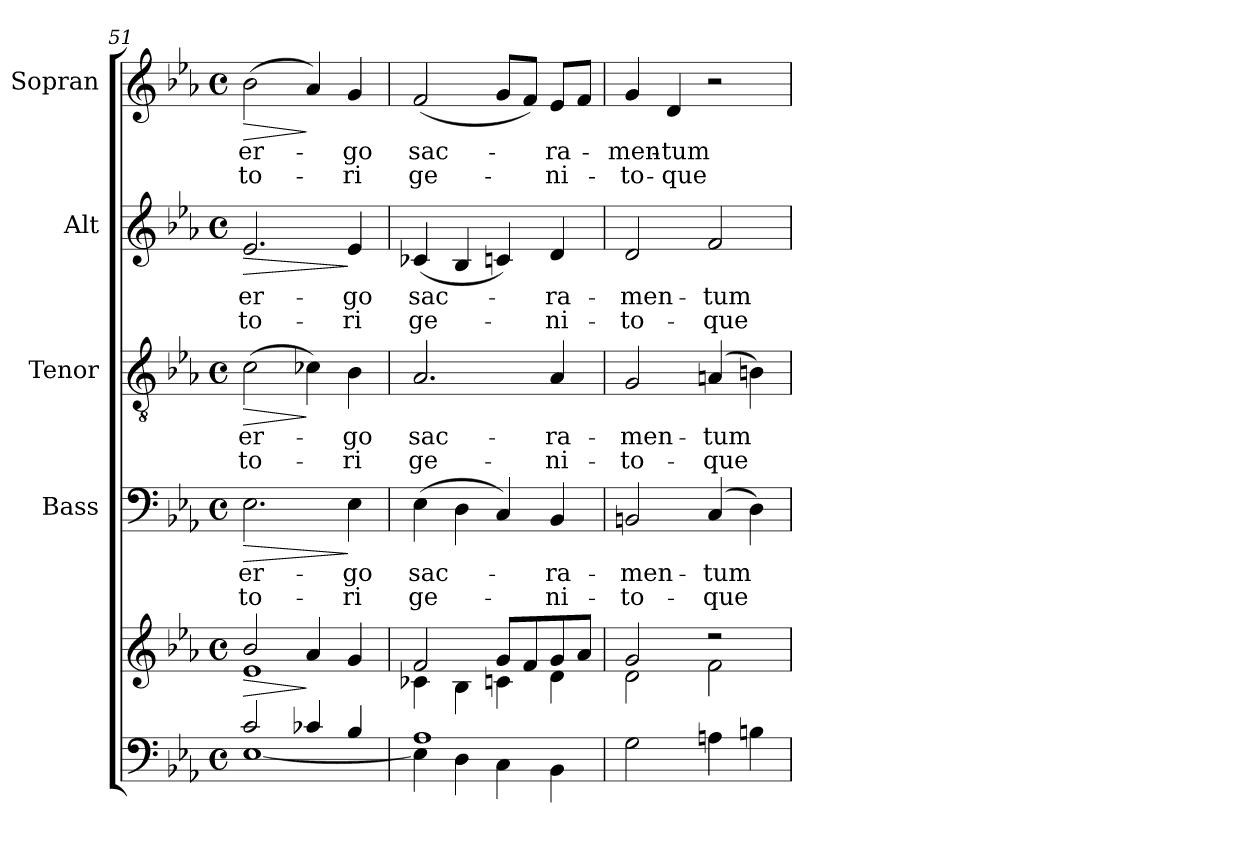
**kern	**kern	**dynam	**kern	**text	**text	**dynam	**kern	**text	**text	**dynam	**kern	**text	**text	**dynam	**kern	**text	**text	**dynam
*part5	*part5	*part5	*part4	*part4	*part4	*part4	*part3	*part3	*part3	*part3	*part2	*part2	*part2	*part2	*part1	*part1	*part1	*part1
*staff6	*staff5	*staff5/6	*staff4	*staff4	*staff4	*staff4	*staff3	*staff3	*staff3	*staff3	*staff2	*staff2	*staff2	*staff2	*staff1	*staff1	*staff1	*staff1
*	*	*	*I"Bass	*	*	*	*I"Tenor	*	*	*	*I"Alt	*	*	*	*I"Sopran	*	*	*
*	*	*	*I'B.	*	*	*	*I'T.	*	*	*	*I'A.	*	*	*	*I'S.	*	*	*
*clefF4	*clefG2	*	*clefF4	*	*	*	*clefGv2	*	*	*	*clefG2	*	*	*	*clefG2	*	*	*
*k[b-e-a-]	*k[b-e-a-]	*	*k[b-e-a-]	*	*	*	*k[b-e-a-]	*	*	*	*k[b-e-a-]	*	*	*	*k[b-e-a-]	*	*	*
*E-:	*E-:	*	*E-:	*	*	*	*E-:	*	*	*	*E-:	*	*	*	*E-:	*	*	*
*M4/4	*M4/4	*	*M4/4	*	*	*	*M4/4	*	*	*	*M4/4	*	*	*	*M4/4	*	*	*
*met(c)	*met(c)	*	*met(c)	*	*	*	*met(c)	*	*	*	*met(c)	*	*	*	*met(c)	*	*	*
=51	=51	=51	=51	=51	=51	=51	=51	=51	=51	=51	=51	=51	=51	=51	=51	=51	=51	=51
*^	*	*	*	*	*	*	*	*	*	*	*	*	*	*	*	*	*	*
!	!	!	!LO:HP:b	!	!LO:LY:b	!LO:LY:b	!LO:HP:b	!	!LO:LY:b	!LO:LY:b	!LO:HP:b	!	!LO:LY:b	!LO:LY:b	!LO:HP:b	!	!LO:LY:b	!LO:LY:b	!LO:HP:b
*	*	*^	*	*	*	*	*	*	*	*	*	*	*	*	*	*	*	*	*
2c/	[<1E-	2b-/	1e-	>	2.E-\	er-	-to-	>	(>2c\	er-	-to-	>	2.e-/	er-	-to-	>	(>2b-\	er-	-to-	>
4c-X/	.	4a-/	.	]	.	.	.	.	4c-X\)	.	.	]	.	.	.	.	4a-/)	.	.	]
!	!	!	!	!	!	!LO:LY:b	!LO:LY:b	!	!	!LO:LY:b	!LO:LY:b	!	!	!LO:LY:b	!LO:LY:b	!	!	!LO:LY:b	!LO:LY:b	!
4B-/	.	4g/	.	.	4E-\	-go	-ri	]	4B-\	-go	-ri	.	4e-/	-go	-ri	]	4g/	-go	-ri	.
=52	=52	=52	=52	=52	=52	=52	=52	=52	=52	=52	=52	=52	=52	=52	=52	=52	=52	=52	=52	=52
!	!	!	!	!	!	!LO:LY:b	!LO:LY:b	!	!	!LO:LY:b	!LO:LY:b	!	!	!LO:LY:b	!LO:LY:b	!	!	!LO:LY:b	!LO:LY:b	!
1A-	4E-\]	2f/	4c-X\	.	(>4E-\	sac-	ge-	.	2.A-/	sac-	ge-	.	(<4c-X/	sac-	ge-	.	(<2f/	sac-	ge-	.
.	4D\	.	4B-\	.	4D\	.	.	.	.	.	.	.	4B-/	.	.	.	.	.	.	.
.	4C\	8g/L	4cn\	.	4C/)	.	.	.	.	.	.	.	4cn/)	.	.	.	8g/L	.	.	.
.	.	8f/	.	.	.	.	.	.	.	.	.	.	.	.	.	.	8f/J)	.	.	.
!	!	!	!	!	!	!LO:LY:b	!LO:LY:b	!	!	!LO:LY:b	!LO:LY:b	!	!	!LO:LY:b	!LO:LY:b	!	!	!LO:LY:b	!LO:LY:b	!
.	4BB-\	8g/	4d\	.	4BB-/	-ra-	-ni-	.	4A-/	-ra-	-ni-	.	4d/	-ra-	-ni-	.	8e-/L	-ra-	-ni-	.
.	.	8a-/J	.	.	.	.	.	.	.	.	.	.	.	.	.	.	8f/J	.	.	.
*v	*v	*	*	*	*	*	*	*	*	*	*	*	*	*	*	*	*	*	*	*
=53	=53	=53	=53	=53	=53	=53	=53	=53	=53	=53	=53	=53	=53	=53	=53	=53	=53	=53	=53
!	!	!	!	!	!LO:LY:b	!LO:LY:b	!	!	!LO:LY:b	!LO:LY:b	!	!	!LO:LY:b	!LO:LY:b	!	!	!LO:LY:b	!LO:LY:b	!
2G\	2g/	2d\	.	2BBn/	-men-	-to-	.	2G/	-men-	-to-	.	2d/	-men-	-to-	.	4g/	-men-	-to-	.
!	!	!	!	!	!	!	!	!	!	!	!	!	!	!	!	!	!LO:LY:b	!LO:LY:b	!
.	.	.	.	.	.	.	.	.	.	.	.	.	.	.	.	4d/	-tum	-que	.
!	!	!	!	!	!LO:LY:b	!LO:LY:b	!	!	!LO:LY:b	!LO:LY:b	!	!	!LO:LY:b	!LO:LY:b	!	!	!	!	!
4An\	2r	2f\	.	(4C/	-tum	-que	.	(4An/	-tum	-que	.	2f/	-tum	-que	.	2r	.	.	.
4Bn\	.	.	.	4D\)	.	.	.	4Bn\)	.	.	.	.	.	.	.	.	.	.	.
*	*v	*v	*	*	*	*	*	*	*	*	*	*	*	*	*	*	*	*	*
=	=	=	=	=	=	=	=	=	=	=	=	=	=	=	=	=	=	=
*-	*-	*-	*-	*-	*-	*-	*-	*-	*-	*-	*-	*-	*-	*-	*-	*-	*-	*-
